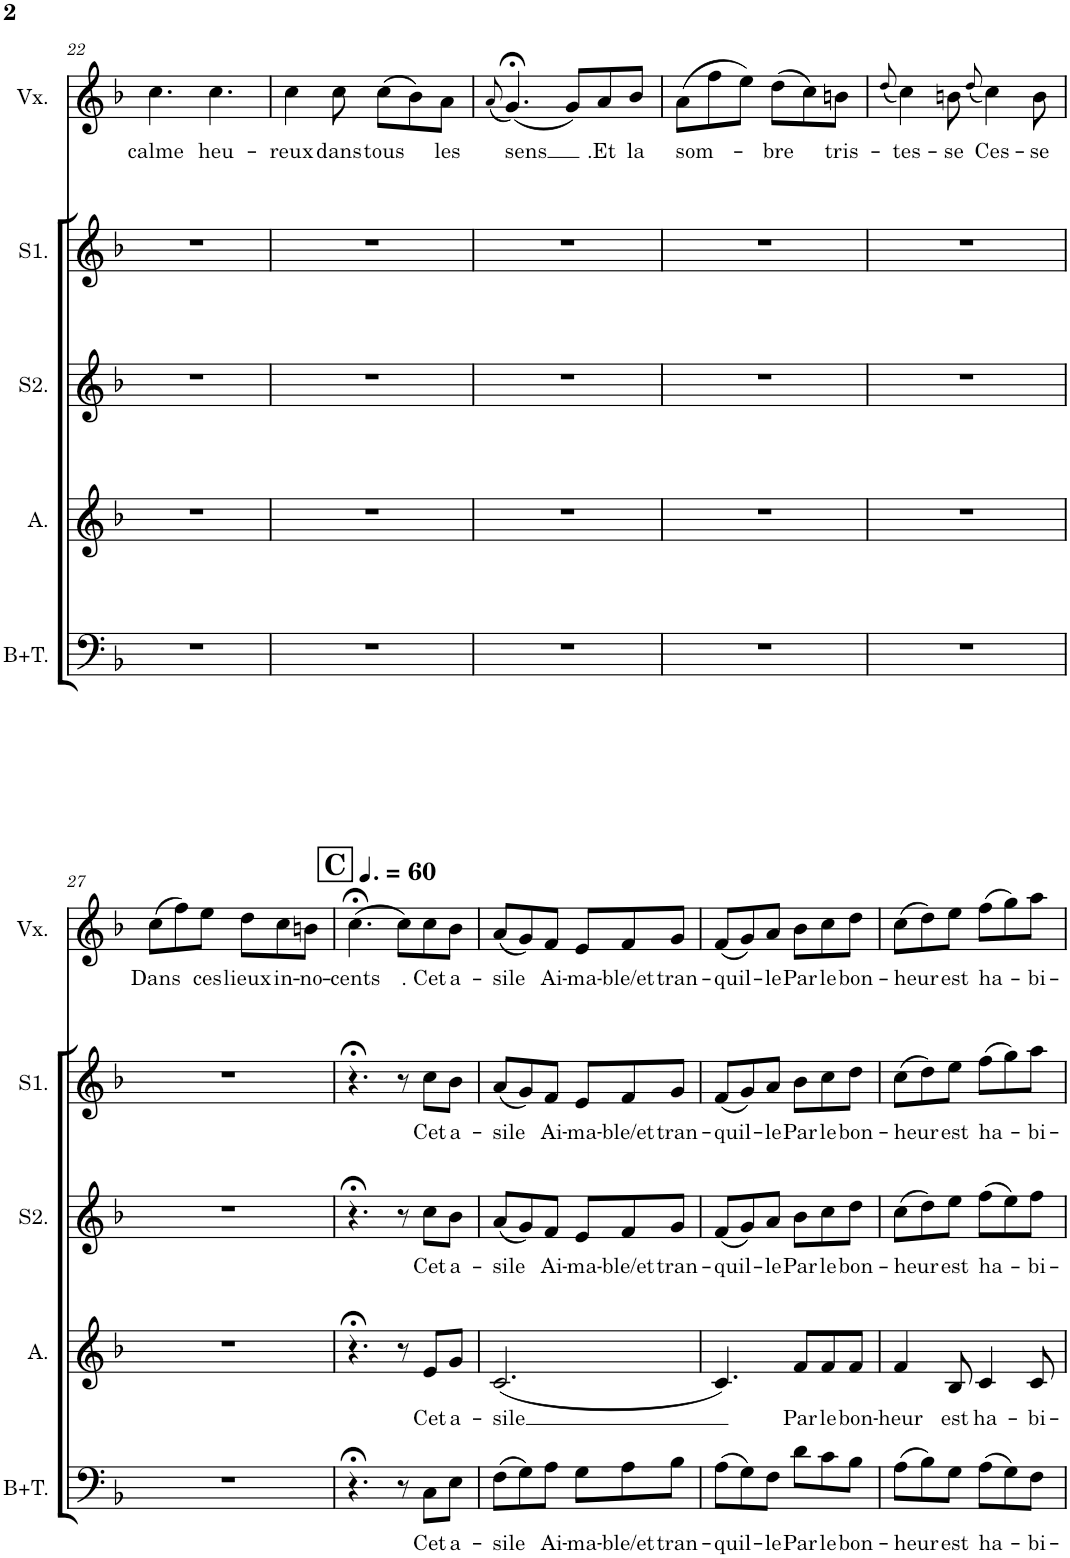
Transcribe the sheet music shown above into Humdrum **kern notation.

**kern	**text	**kern	**text	**kern	**text	**kern	**text	**kern	**text
*part5	*part5	*part4	*part4	*part3	*part3	*part2	*part2	*part1	*part1
*staff5	*staff5	*staff4	*staff4	*staff3	*staff3	*staff2	*staff2	*staff1	*staff1
*I"Basse et Ténor	*	*I"Alto	*	*I"Soprano 2	*	*I"Soprano 1	*	*I"Voix	*
*I'B+T.	*	*I'A.	*	*I'S2.	*	*I'S1.	*	*I'Vx.	*
!!LO:PB:g=z
*clefF4	*	*clefG2	*	*clefG2	*	*clefG2	*	*clefG2	*
*k[b-]	*	*k[b-]	*	*k[b-]	*	*k[b-]	*	*k[b-]	*
*M6/8	*	*M6/8	*	*M6/8	*	*M6/8	*	*M6/8	*
=22	=22	=22	=22	=22	=22	=22	=22	=22	=22
!	!	!	!	!	!	!	!	!	!LO:LY:b
2.r	.	2.r	.	2.r	.	2.r	.	4.cc\	calme
!	!	!	!	!	!	!	!	!	!LO:LY:b
.	.	.	.	.	.	.	.	4.cc\	heu-
=23	=23	=23	=23	=23	=23	=23	=23	=23	=23
!	!	!	!	!	!	!	!	!	!LO:LY:b
2.r	.	2.r	.	2.r	.	2.r	.	4cc\	-reux
!	!	!	!	!	!	!	!	!	!LO:LY:b
.	.	.	.	.	.	.	.	8cc\	dans
!	!	!	!	!	!	!	!	!	!LO:LY:b
.	.	.	.	.	.	.	.	(8cc\L	tous
.	.	.	.	.	.	.	.	8b-\)	.
!	!	!	!	!	!	!	!	!	!LO:LY:b
.	.	.	.	.	.	.	.	8a\J	les
=24	=24	=24	=24	=24	=24	=24	=24	=24	=24
.	.	.	.	.	.	.	.	(8qa/	.
!	!	!	!	!	!	!	!	!	!LO:LY:b
2.r	.	2.r	.	2.r	.	2.r	.	(4.g;</)	sens
.	.	.	.	.	.	.	.	8g/L)	.
!	!	!	!	!	!	!	!	!	!LO:LY:b
.	.	.	.	.	.	.	.	8a/	.Et
!	!	!	!	!	!	!	!	!	!LO:LY:b
.	.	.	.	.	.	.	.	8b-/J	la
=25	=25	=25	=25	=25	=25	=25	=25	=25	=25
!	!	!	!	!	!	!	!	!	!LO:LY:b
2.r	.	2.r	.	2.r	.	2.r	.	(8a\L	som-
.	.	.	.	.	.	.	.	8ff\	.
.	.	.	.	.	.	.	.	8ee\J)	.
!	!	!	!	!	!	!	!	!	!LO:LY:b
.	.	.	.	.	.	.	.	(8dd\L	-bre
.	.	.	.	.	.	.	.	8cc\)	.
!	!	!	!	!	!	!	!	!	!LO:LY:b
.	.	.	.	.	.	.	.	8bn\J	tris-
=26	=26	=26	=26	=26	=26	=26	=26	=26	=26
.	.	.	.	.	.	.	.	(8qdd/	.
!	!	!	!	!	!	!	!	!	!LO:LY:b
2.r	.	2.r	.	2.r	.	2.r	.	4cc\)	-tes-
!	!	!	!	!	!	!	!	!	!LO:LY:b
.	.	.	.	.	.	.	.	8bn\	-se
.	.	.	.	.	.	.	.	(8qdd/	.
!	!	!	!	!	!	!	!	!	!LO:LY:b
.	.	.	.	.	.	.	.	4cc\)	Ces-
!	!	!	!	!	!	!	!	!	!LO:LY:b
.	.	.	.	.	.	.	.	8b\	-se
!!LO:LB:g=z
=27	=27	=27	=27	=27	=27	=27	=27	=27	=27
!	!	!	!	!	!	!	!	!	!LO:LY:b
2.r	.	2.r	.	2.r	.	2.r	.	(8cc\L	-Dans
.	.	.	.	.	.	.	.	8ff\)	.
!	!	!	!	!	!	!	!	!	!LO:LY:b
.	.	.	.	.	.	.	.	8ee\J	ces
!	!	!	!	!	!	!	!	!	!LO:LY:b
.	.	.	.	.	.	.	.	8dd\L	lieux
!	!	!	!	!	!	!	!	!	!LO:LY:b
.	.	.	.	.	.	.	.	8cc\	in-
!	!	!	!	!	!	!	!	!	!LO:LY:b
.	.	.	.	.	.	.	.	8bn\J	-no-
=28	=28	=28	=28	=28	=28	=28	=28	=28	=28
!!LO:REH:place=s1:a:B:cj:fs=14:t=C
*	*	*	*	*	*	*	*	*MM90	*
!	!	!	!	!	!	!	!	!	!LO:LY:b
4.r;<	.	4.r;<	.	4.r;<	.	4.r;<	.	(4.cc;<\	-cents
!	!	!	!	!	!	!	!	!	!LO:LY:b
8r	.	8r	.	8r	.	8r	.	8cc\L)	.
!	!LO:LY:b	!	!LO:LY:b	!	!LO:LY:b	!	!LO:LY:b	!	!LO:LY:b
8C\L	Cet	8e/L	Cet	8cc\L	Cet	8cc\L	Cet	8cc\	Cet
!	!LO:LY:b	!	!LO:LY:b	!	!LO:LY:b	!	!LO:LY:b	!	!LO:LY:b
8E\J	a-	8g/J	a-	8b-\J	a-	8b-\J	a-	8b-\J	a-
=29	=29	=29	=29	=29	=29	=29	=29	=29	=29
!	!LO:LY:b	!	!LO:LY:b	!	!LO:LY:b	!	!LO:LY:b	!	!LO:LY:b
(8F\L	-sile	(2.c/	-sile	(8a/L	-sile	(8a/L	-sile	(8a/L	-sile
8G\)	.	.	.	8g/)	.	8g/)	.	8g/)	.
!	!LO:LY:b	!	!	!	!LO:LY:b	!	!LO:LY:b	!	!LO:LY:b
8A\J	Ai-	.	.	8f/J	Ai-	8f/J	Ai-	8f/J	Ai-
!	!LO:LY:b	!	!	!	!LO:LY:b	!	!LO:LY:b	!	!LO:LY:b
8G\L	-ma-	.	.	8e/L	-ma-	8e/L	-ma-	8e/L	-ma-
!	!LO:LY:b	!	!	!	!LO:LY:b	!	!LO:LY:b	!	!LO:LY:b
8A\	-ble/et	.	.	8f/	-ble/et	8f/	-ble/et	8f/	-ble/et
!	!LO:LY:b	!	!	!	!LO:LY:b	!	!LO:LY:b	!	!LO:LY:b
8B-\J	tran-	.	.	8g/J	tran-	8g/J	tran-	8g/J	tran-
=30	=30	=30	=30	=30	=30	=30	=30	=30	=30
!	!LO:LY:b	!	!	!	!LO:LY:b	!	!LO:LY:b	!	!LO:LY:b
(8A\L	-quil-	4.c/)	.	(8f/L	-quil-	(8f/L	-quil-	(8f/L	-quil-
8G\)	.	.	.	8g/)	.	8g/)	.	8g/)	.
!	!LO:LY:b	!	!	!	!LO:LY:b	!	!LO:LY:b	!	!LO:LY:b
8F\J	-le	.	.	8a/J	-le	8a/J	-le	8a/J	-le
!	!LO:LY:b	!	!LO:LY:b	!	!LO:LY:b	!	!LO:LY:b	!	!LO:LY:b
8d\L	Par	8f/L	Par	8b-\L	Par	8b-\L	Par	8b-\L	Par
!	!LO:LY:b	!	!LO:LY:b	!	!LO:LY:b	!	!LO:LY:b	!	!LO:LY:b
8c\	le	8f/	le	8cc\	le	8cc\	le	8cc\	le
!	!LO:LY:b	!	!LO:LY:b	!	!LO:LY:b	!	!LO:LY:b	!	!LO:LY:b
8B-\J	bon-	8f/J	bon-	8dd\J	bon-	8dd\J	bon-	8dd\J	bon-
=31	=31	=31	=31	=31	=31	=31	=31	=31	=31
!	!LO:LY:b	!	!LO:LY:b	!	!LO:LY:b	!	!LO:LY:b	!	!LO:LY:b
(8A\L	-heur	4f/	-heur	(8cc\L	-heur	(8cc\L	-heur	(8cc\L	-heur
8B-\)	.	.	.	8dd\)	.	8dd\)	.	8dd\)	.
!	!LO:LY:b	!	!LO:LY:b	!	!LO:LY:b	!	!LO:LY:b	!	!LO:LY:b
8G\J	est	8B-/	est	8ee\J	est	8ee\J	est	8ee\J	est
!	!LO:LY:b	!	!LO:LY:b	!	!LO:LY:b	!	!LO:LY:b	!	!LO:LY:b
(8A\L	ha-	4c/	ha-	(8ff\L	ha-	(8ff\L	ha-	(8ff\L	ha-
8G\)	.	.	.	8ee\)	.	8gg\)	.	8gg\)	.
!	!LO:LY:b	!	!LO:LY:b	!	!LO:LY:b	!	!LO:LY:b	!	!LO:LY:b
8F\J	-bi-	8c/	-bi-	8ff\J	-bi-	8aa\J	-bi-	8aa\J	-bi-
=	=	=	=	=	=	=	=	=	=
*-	*-	*-	*-	*-	*-	*-	*-	*-	*-
